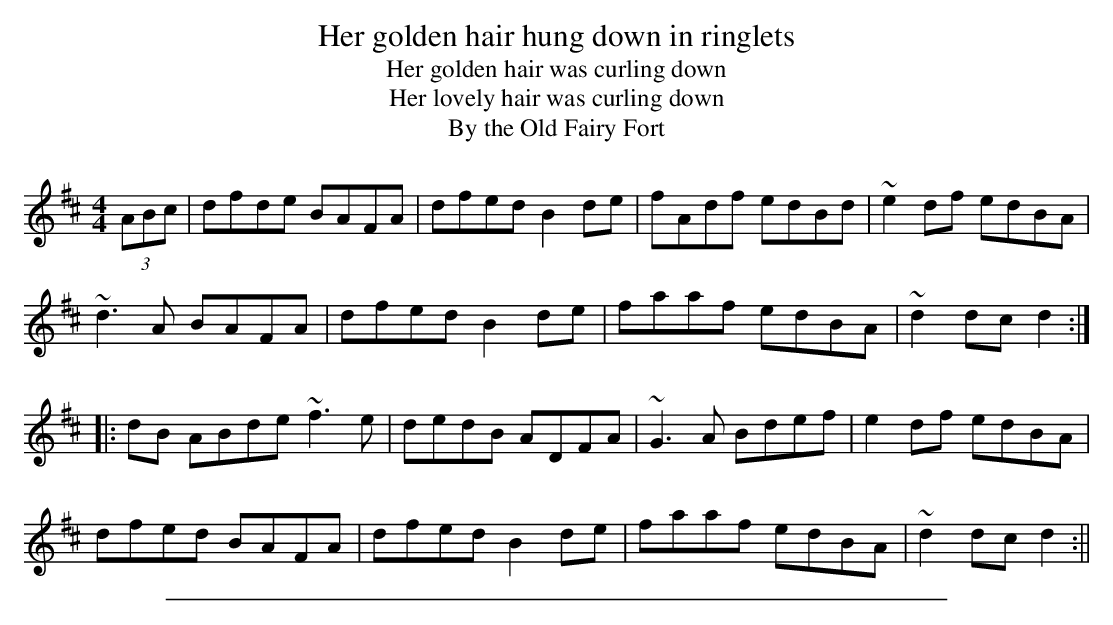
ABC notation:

X:1
T: Her golden hair hung down in ringlets
T: Her golden hair was curling down
T: Her lovely hair was curling down
T: By the Old Fairy Fort
M:4/4
L:1/8
K:D
(3ABc \
| dfde BAFA | dfed B2de | fAdf edBd | ~e2df edBA |
  ~d3A BAFA | dfed B2de | faaf edBA | ~d2dc d2 :|
|: dB \
  ABde ~f3e | dedB ADFA | ~G3A Bdef |  e2df edBA |
  dfed BAFA | dfed B2de | faaf edBA | ~d2dc d2 :||
